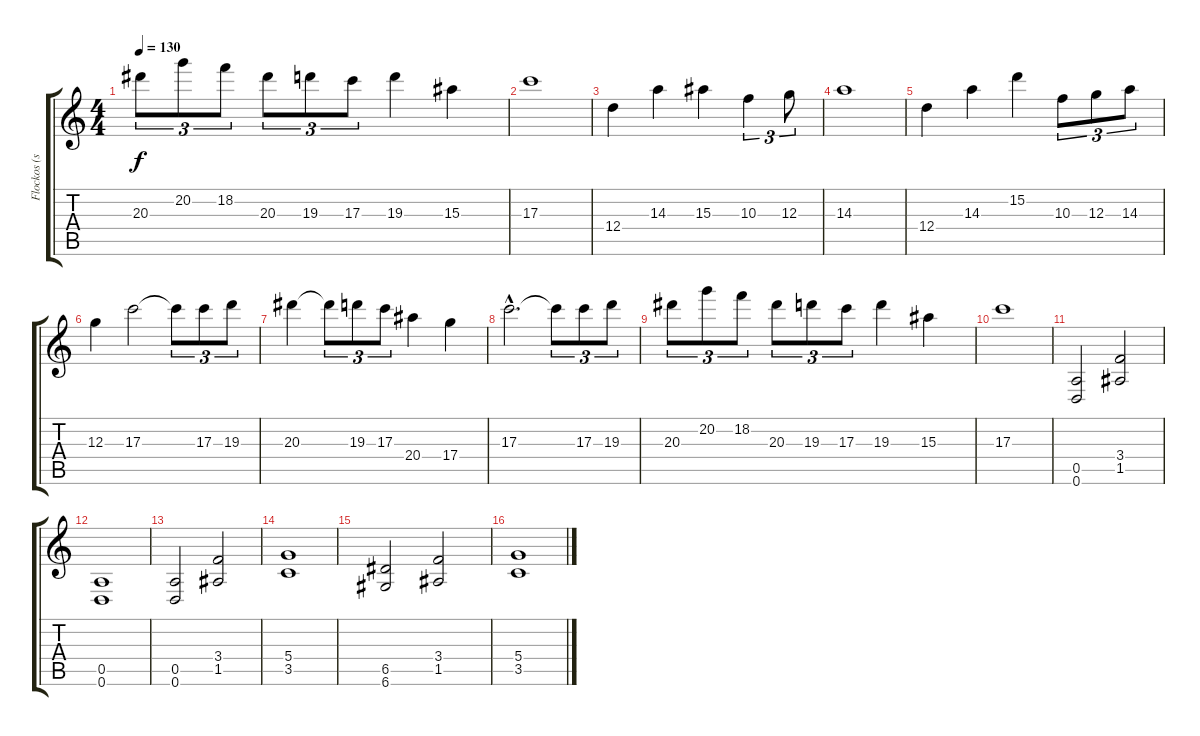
\track ("Flockos (solo)" "Flockos (s") {instrument overdrivenguitar}
\staff {score tabs}
\tuning (E4 B3 G3 D3 A2 D2) {hide}
\ts (4 4)
\tempo 130
\clef g2
\ks c
20.3.8{tu (3 2) dy f} 20.2.8{tu (3 2)} 18.2.8{tu (3 2)} 20.3.8{tu (3 2)} 19.3.8{tu (3 2)} 17.3.8{tu (3 2)} 19.3.4 15.3.4 |
17.3.1 |
12.4.4 14.3.4 15.3.4 10.3.4{tu (3 2)} 12.3.8{tu (3 2)} |
14.3.1 |
12.4.4 14.3.4 15.2.4 10.3.8{tu (3 2)} 12.3.8{tu (3 2)} 14.3.8{tu (3 2)} |
12.3.4 17.3.2 17.3{t}.8{tu (3 2)} 17.3.8{tu (3 2)} 19.3.8{tu (3 2)} |
20.3.4 20.3{t}.8{tu (3 2)} 19.3.8{tu (3 2)} 17.3.8{tu (3 2)} 20.4.4 17.4.4 |
17.3{hac}.2{d} 17.3{t}.8{tu (3 2)} 17.3.8{tu (3 2)} 19.3.8{tu (3 2)} |
20.3.8{tu (3 2)} 20.2.8{tu (3 2)} 18.2.8{tu (3 2)} 20.3.8{tu (3 2)} 19.3.8{tu (3 2)} 17.3.8{tu (3 2)} 19.3.4 15.3.4 |
17.3.1 |
(0.5 0.6).2 (3.4 1.5).2 |
(0.5 0.6).1 |
(0.5 0.6).2 (3.4 1.5).2 |
(5.4 3.5).1 |
(6.5 6.6).2 (3.4 1.5).2 |
(5.4 3.5).1
